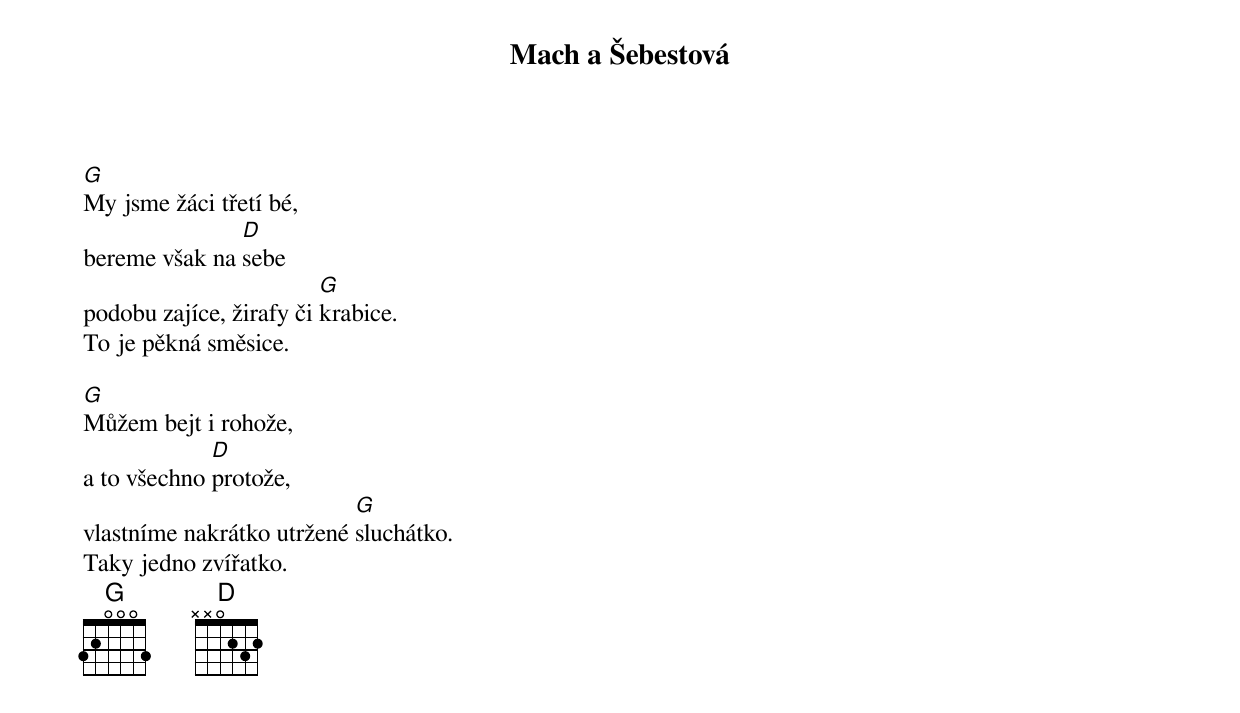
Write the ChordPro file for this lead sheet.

{title: Mach a Šebestová}
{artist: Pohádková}
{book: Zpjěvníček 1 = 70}

[G]My jsme žáci třetí bé,
bereme však na [D]sebe
podobu zajíce, žirafy či [G]krabice.
To je pěkná směsice.

[G]Můžem bejt i rohože,
a to všechno [D]protože,
vlastníme nakrátko utržené [G]sluchátko.
Taky jedno zvířatko.
